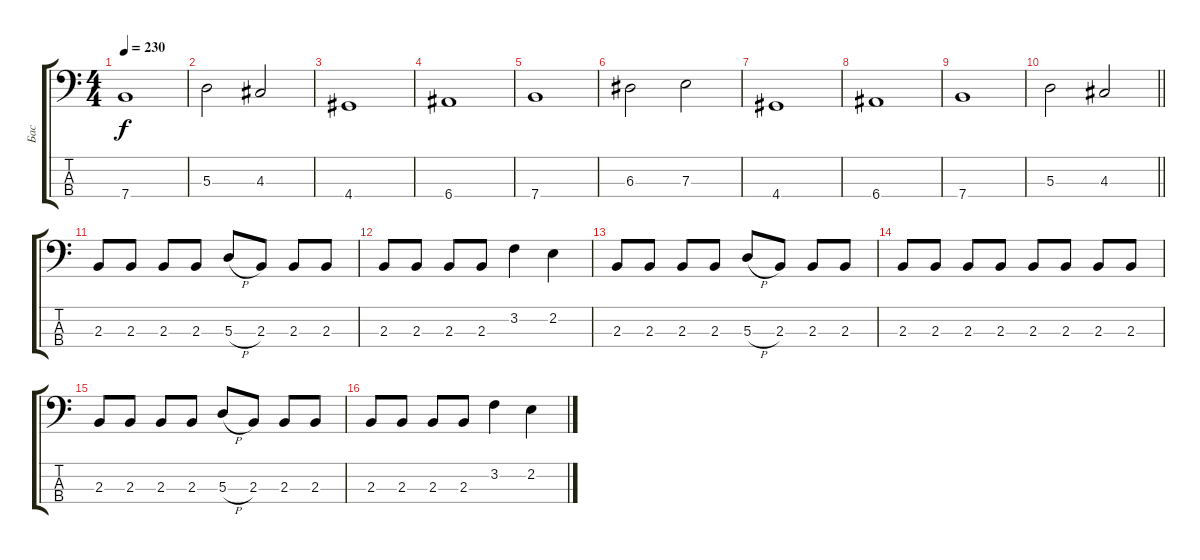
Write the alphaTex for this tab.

\track ("Бас" "Бас") {instrument electricbassfinger}
\staff {score tabs}
\tuning (G2 D2 A1 E1) {hide}
\ts (4 4)
\tempo 230
\clef f4
\ks c
7.4.1{dy f} |
5.3.2 4.3.2 |
4.4.1 |
6.4.1 |
7.4.1 |
6.3.2 7.3.2 |
4.4.1 |
6.4.1 |
7.4.1 |
\barLineRight lightlight
5.3.2 4.3.2 |
2.3.8 2.3.8 2.3.8 2.3.8 5.3{h}.8 2.3.8 2.3.8 2.3.8 |
2.3.8 2.3.8 2.3.8 2.3.8 3.2.4 2.2.4 |
2.3.8 2.3.8 2.3.8 2.3.8 5.3{h}.8 2.3.8 2.3.8 2.3.8 |
2.3.8 2.3.8 2.3.8 2.3.8 2.3.8 2.3.8 2.3.8 2.3.8 |
2.3.8 2.3.8 2.3.8 2.3.8 5.3{h}.8 2.3.8 2.3.8 2.3.8 |
2.3.8 2.3.8 2.3.8 2.3.8 3.2.4 2.2.4
